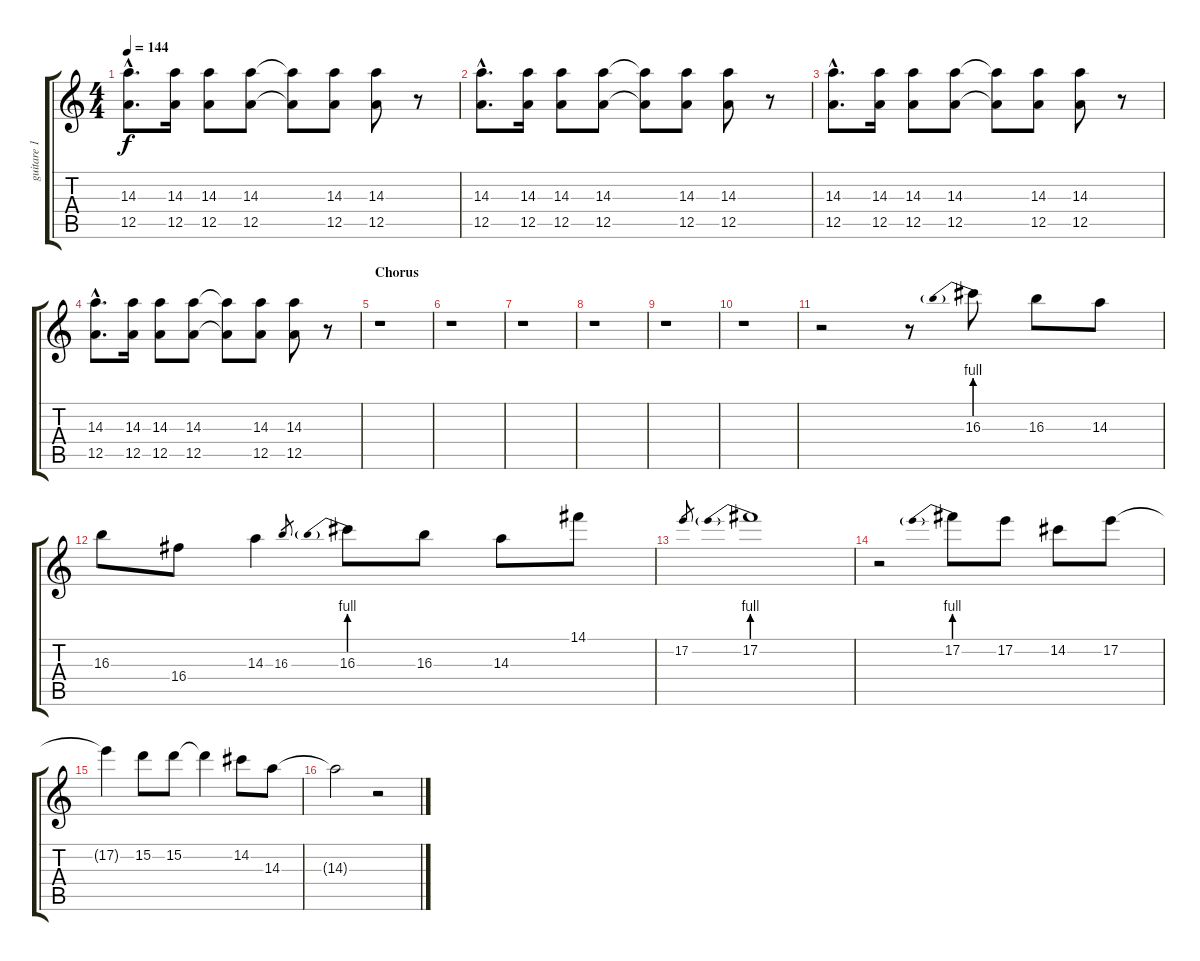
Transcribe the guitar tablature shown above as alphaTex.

\track ("guitare 1" "guitare 1") {instrument electricguitarclean}
\staff {score tabs}
\tuning (E4 B3 G3 D3 A2 E2) {hide}
\ts (4 4)
\tempo 144
\clef g2
\ks c
(14.3{hac} 12.5{hac}).8{d dy f} (14.3 12.5).16 (14.3 12.5).8 (14.3 12.5).8 (14.3{t} 12.5{t}).8 (14.3 12.5).8 (14.3 12.5).8 r.8 |
(14.3{hac} 12.5{hac}).8{d} (14.3 12.5).16 (14.3 12.5).8 (14.3 12.5).8 (14.3{t} 12.5{t}).8 (14.3 12.5).8 (14.3 12.5).8 r.8 |
(14.3{hac} 12.5{hac}).8{d} (14.3 12.5).16 (14.3 12.5).8 (14.3 12.5).8 (14.3{t} 12.5{t}).8 (14.3 12.5).8 (14.3 12.5).8 r.8 |
(14.3{hac} 12.5{hac}).8{d} (14.3 12.5).16 (14.3 12.5).8 (14.3 12.5).8 (14.3{t} 12.5{t}).8 (14.3 12.5).8 (14.3 12.5).8 r.8 |
\section ("" "Chorus")
r.1 |
r.1 |
r.1 |
r.1 |
r.1 |
r.1 |
r.2 r.8 16.3{be (prebend 0 4 60 4)}.8 16.3.8 14.3.8 |
16.3.8 16.4.8 14.3.4 16.3.8{gr} 16.3{be (prebend 0 4 60 4)}.8 16.3.8 14.3.8 14.1.8 |
17.2.8{gr} 17.2{be (prebend 0 4 60 4)}.1 |
r.2 17.2{be (prebend 0 4 60 4)}.8 17.2.8 14.2.8 17.2.8 |
17.2{t}.4 15.2.8 15.2.8 15.2{t}.4 14.2.8 14.3.8 |
14.3{t}.2 r.2
